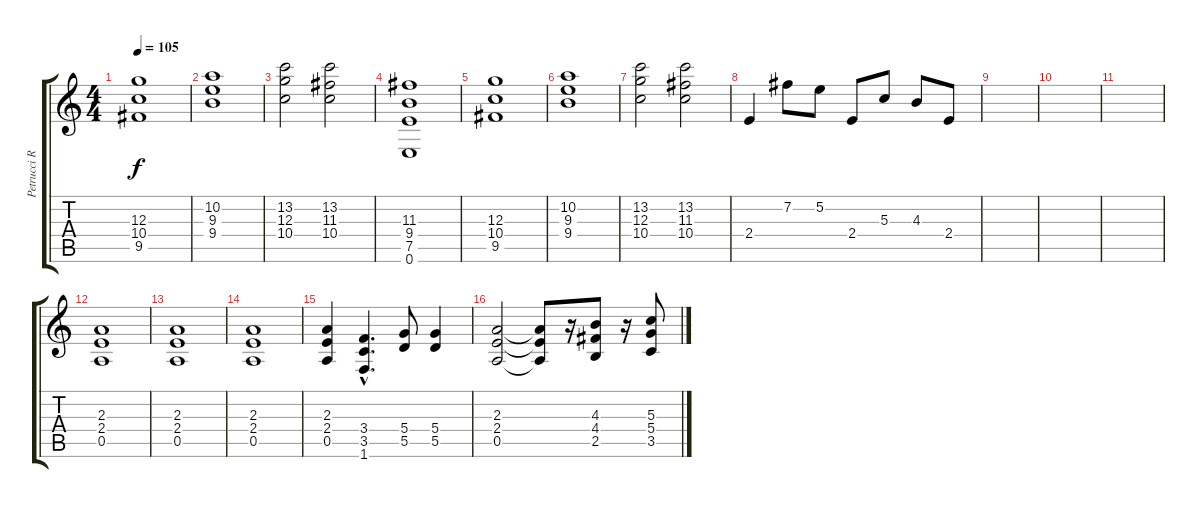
\track ("Petrucci Rythm" "Petrucci R") {instrument distortionguitar}
\staff {score tabs}
\tuning (E4 B3 G3 D3 A2 E2) {hide}
\ts (4 4)
\tempo 105
\clef g2
\ks c
(12.3 10.4 9.5).1{dy f} |
(10.2 9.3 9.4).1 |
(13.2 12.3 10.4).2 (13.2 11.3 10.4).2 |
(11.3 9.4 7.5 0.6).1 |
(12.3 10.4 9.5).1 |
(10.2 9.3 9.4).1 |
(13.2 12.3 10.4).2 (13.2 11.3 10.4).2 |
2.4.4{volume 13} 7.2.8 5.2.8 2.4.8 5.3.8 4.3.8 2.4.8 |
|
|
|
(2.3 2.4 0.5).1 |
(2.3 2.4 0.5).1 |
(2.3 2.4 0.5).1 |
(2.3 2.4 0.5).4 (3.4{hac} 3.5{hac} 1.6{hac}).4{d} (5.4 5.5).8 (5.4 5.5).4 |
(2.3 2.4 0.5).2 (2.3{t} 2.4{t} 0.5{t}).8 r.16 (4.3 4.4 2.5).8 r.16 (5.3 5.4 3.5).8
